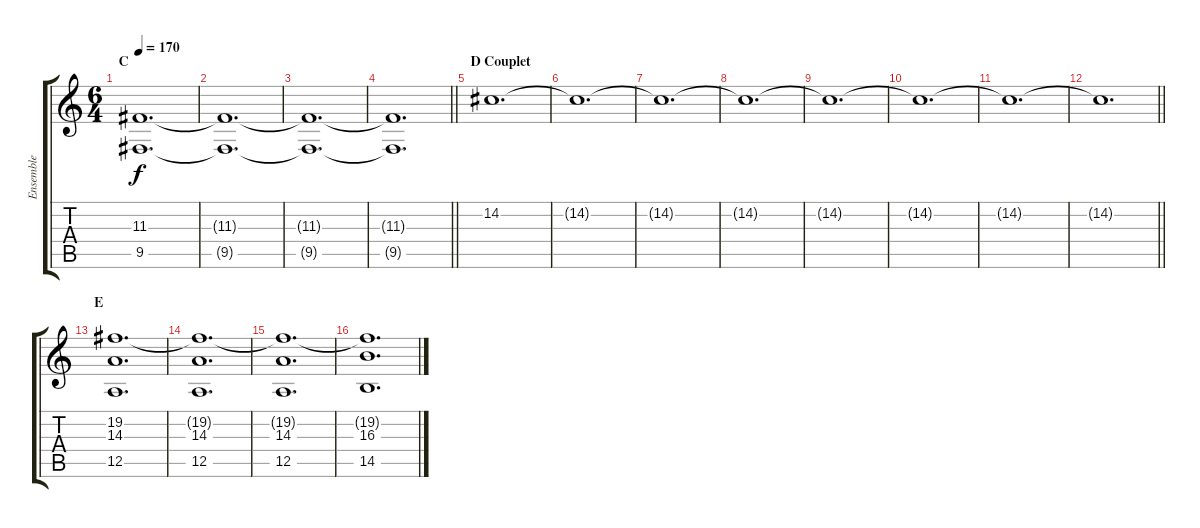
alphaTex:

\track ("Ensemble" "Ensemble") {instrument stringensemble1}
\staff {score tabs}
\tuning (E4 B3 G3 D3 A2 E2) {hide}
\ts (6 4)
\section ("" "C")
\tempo 170
\clef g2
\ks c
(11.3 9.5).1{d dy f} |
(11.3{t} 9.5{t}).1{d} |
(11.3{t} 9.5{t}).1{d} |
\barLineRight lightlight
(11.3{t} 9.5{t}).1{d} |
\section ("" "D Couplet")
14.2.1{d} |
14.2{t}.1{d} |
14.2{t}.1{d} |
14.2{t}.1{d} |
14.2{t}.1{d} |
14.2{t}.1{d} |
14.2{t}.1{d} |
\barLineRight lightlight
14.2{t}.1{d} |
\section ("" "E")
(19.2 14.3 12.5).1{d} |
(19.2{t} 14.3 12.5).1{d} |
(19.2{t} 14.3 12.5).1{d} |
(19.2{t} 16.3 14.5).1{d}
